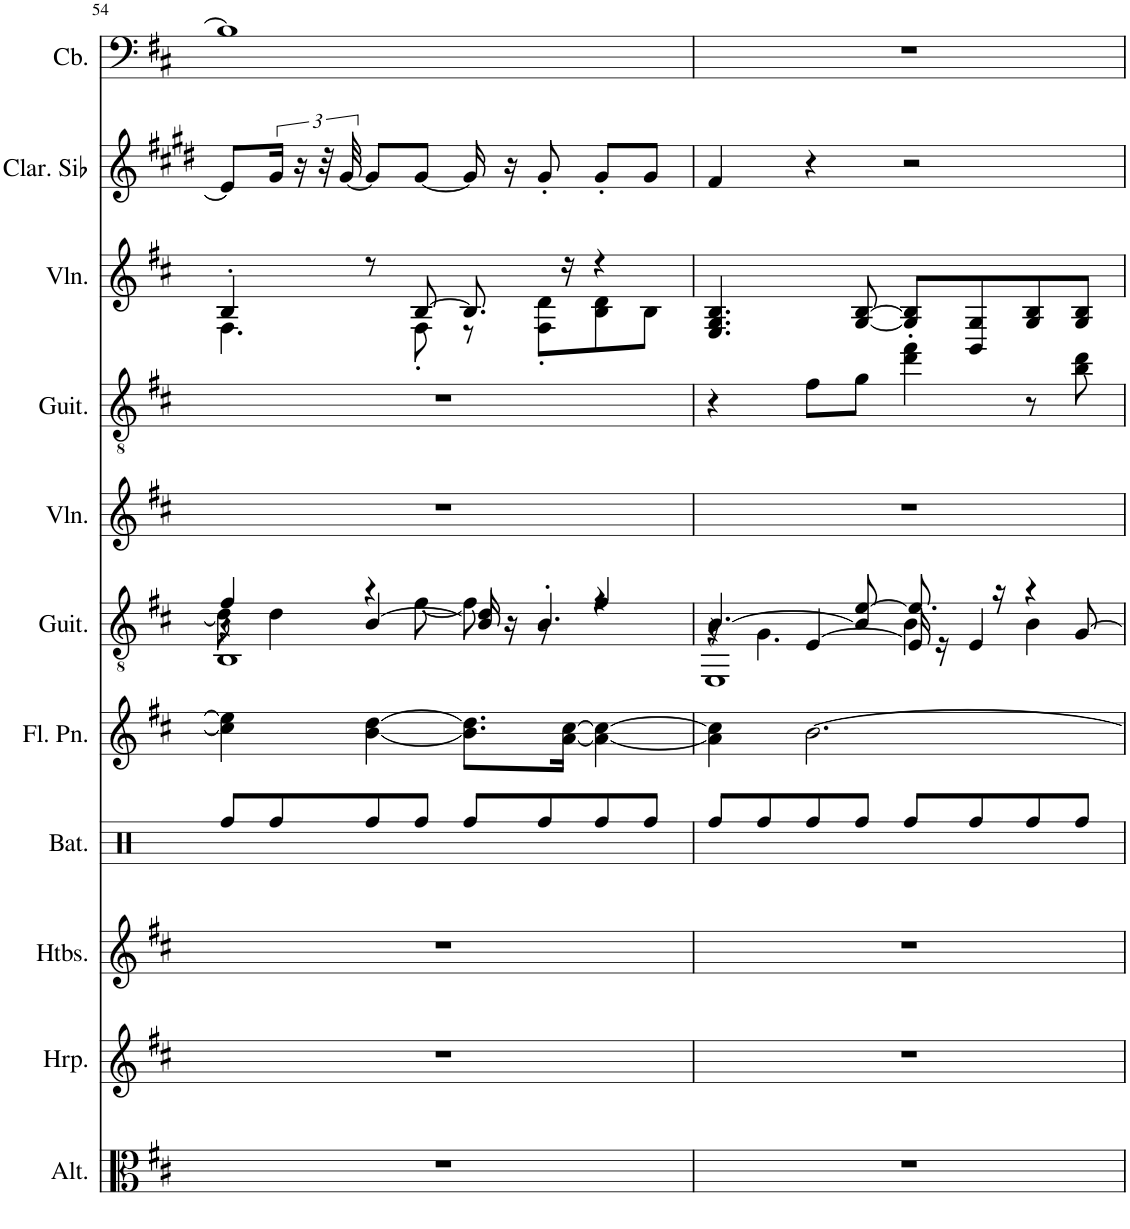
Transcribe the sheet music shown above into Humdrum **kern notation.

**kern	**kern	**kern	**kern	**kern	**kern	**kern	**kern	**kern	**kern	**kern
*part11	*part10	*part9	*part8	*part7	*part6	*part5	*part4	*part3	*part2	*part1
*staff11	*staff10	*staff9	*staff8	*staff7	*staff6	*staff5	*staff4	*staff3	*staff2	*staff1
*I"Altos	*I"Harpe	*I"Hautbois	*I"Batterie	*I"Flûte de Pan	*I"Guitare acoustique	*I"Violon	*I"Guitare acoustique	*I"Violon	*I"Clarinette en Sib	*I"Contrebasse
*I'Alt.	*I'Hrp.	*I'Htbs.	*I'Bat.	*I'Fl. Pn.	*I'Guit.	*I'Vln.	*I'Guit.	*I'Vln.	*I'Clar. Sib	*I'Cb.
!!LO:PB:g=z
*clefC3	*clefG2	*clefG2	*clefX	*clefG2	*clefGv2	*clefG2	*clefGv2	*clefG2	*clefG2	*clefF4
*	*	*	*	*	*	*	*	*	*Trd1c2	*Trd7c12
*k[f#c#]	*k[f#c#]	*k[f#c#]	*k[]	*k[f#c#]	*k[f#c#]	*k[f#c#]	*k[f#c#]	*k[f#c#]	*k[f#c#g#d#]	*k[f#c#]
*M4/4	*M4/4	*M4/4	*M4/4	*M4/4	*M4/4	*M4/4	*M4/4	*M4/4	*M4/4	*M4/4
=54	=54	=54	=54	=54	=54	=54	=54	=54	=54	=54
*	*	*	*	*	*^	*	*	*^	*	*
*	*	*	*	*	*	*^	*	*	*	*	*	*
*	*	*	*	*	*	*	*^	*	*	*	*	*	*
1r	1r	1r	8Rff/L	4cc#\] 4ee\]	4f#/	8d\]	4r	1BB	1r	1r	4B'/	4.F#\	8e/L]	1B]
.	.	.	8Rff/	.	.	4d\	.	.	.	.	.	.	24g#/Jk	.
.	.	.	.	.	.	.	.	.	.	.	.	.	24r	.
.	.	.	.	.	.	.	.	.	.	.	.	.	48r	.
.	.	.	.	.	.	.	.	.	.	.	.	.	[48g#/	.
.	.	.	8Rff/	[4b\ [4dd\	4r	.	[4B/	.	.	.	8r	.	8g#/L]	.
.	.	.	8Rff/J	.	.	[8f#\	.	.	.	.	[8B/	8F#'\	[8g#/J	.
.	.	.	8Rff/L	8.b\] 8.dd\]L	4d/	8f#\]	16B/]	.	.	.	8.B/]	8r	16g#/]	.
.	.	.	.	.	.	.	16r	.	.	.	.	.	16r	.
.	.	.	8Rff/	.	.	8r	4.B'/	.	.	.	.	8F#\' 8d\'L	8g#'/	.
.	.	.	.	[16a\ [16cc#\Jk	.	.	.	.	.	.	16r	.	.	.
.	.	.	8Rff/	4a\_ 4cc#\_	4f#/	4r	.	.	.	.	4r	8B\ 8d\	8g#'/L	.
.	.	.	8Rff/J	.	.	.	.	.	.	.	.	8B\J	8g#/J	.
*	*	*	*	*	*	*	*	*	*	*	*v	*v	*	*
=55	=55	=55	=55	=55	=55	=55	=55	=55	=55	=55	=55	=55	=55
1r	1r	1r	8Rff/L	4a\] 4cc#\]	[4.B/	8r	4r	1EE	1r	4r	4.E/ 4.G/ 4.B/	4f#/	1r
.	.	.	8Rff/	.	.	4.G\	.	.	.	.	.	.	.
.	.	.	8Rff/	[2.b\	.	.	[4E/	.	.	8f#\L	.	4r	.
.	.	.	8Rff/J	.	8B/] [8e/	.	.	.	.	8g\J	[8G/ [8B/	.	.
.	.	.	8Rff/L	.	8.e/]	4B\	16E/]	.	.	4dd\' 4ff#\'	8G/] 8B/]L	2r	.
.	.	.	.	.	.	.	16r	.	.	.	.	.	.
.	.	.	8Rff/	.	.	.	4E/	.	.	.	8BB/ 8G/	.	.
.	.	.	.	.	16r	.	.	.	.	.	.	.	.
.	.	.	8Rff/	.	4r	4B\	.	.	.	8r	8G/ 8B/	.	.
.	.	.	8Rff/J	.	.	.	[8G/	.	.	8b\ 8dd\	8G/ 8B/J	.	.
*	*	*	*	*	*v	*v	*v	*v	*	*	*	*	*
=	=	=	=	=	=	=	=	=	=	=
*-	*-	*-	*-	*-	*-	*-	*-	*-	*-	*-
